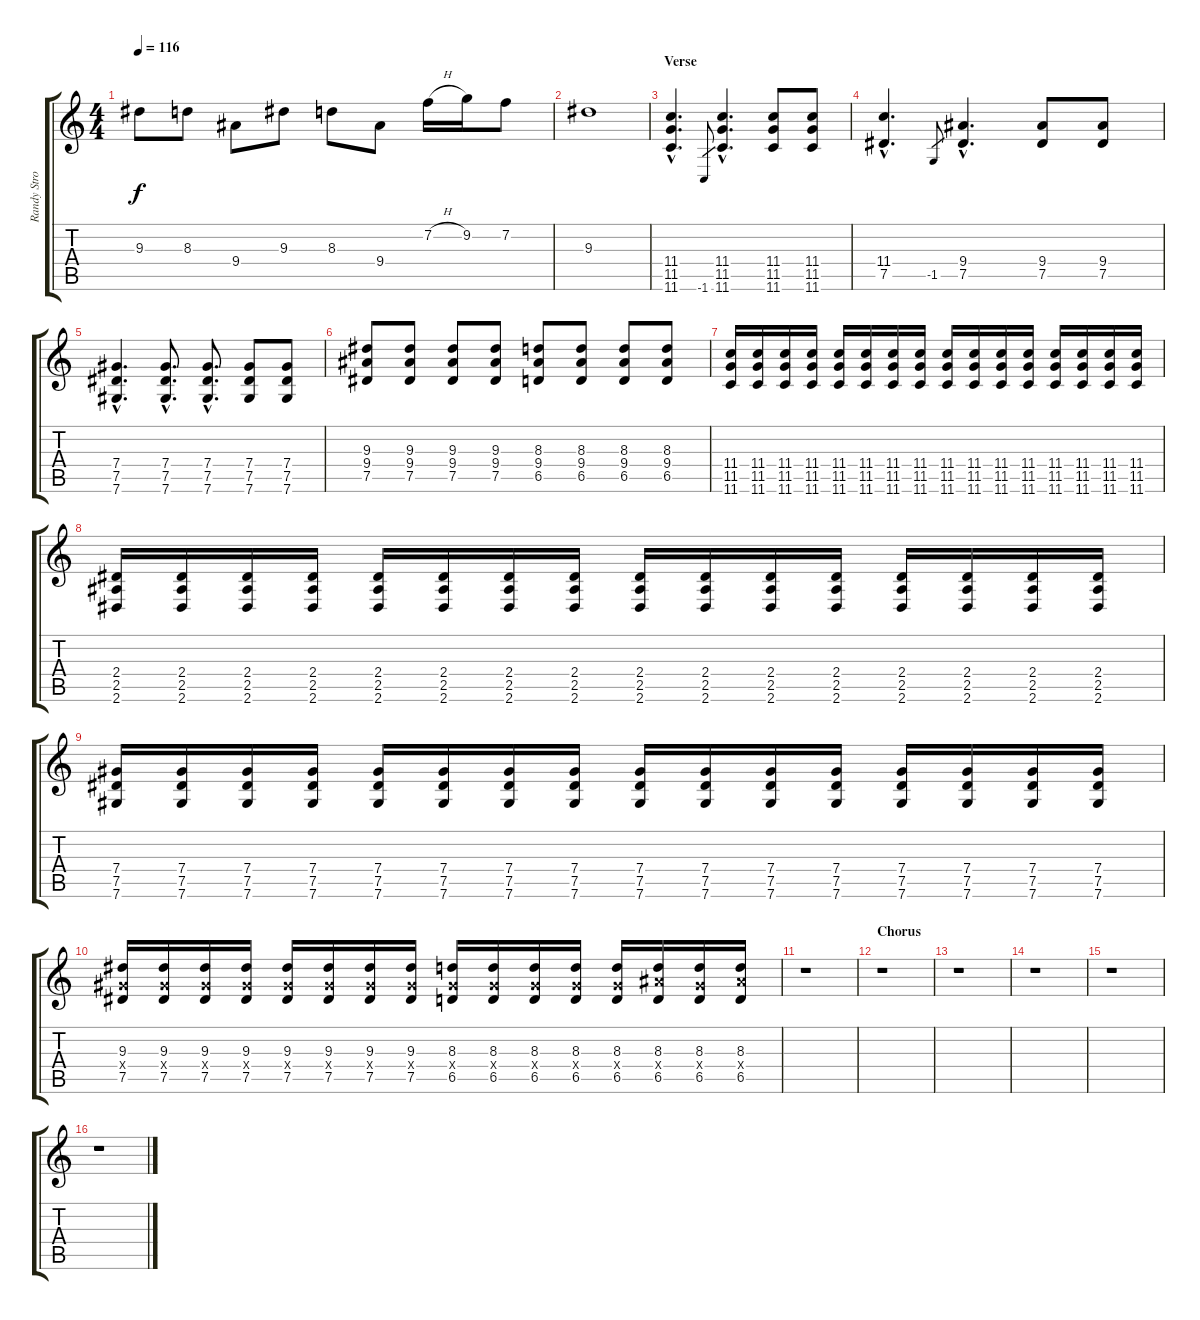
\track ("Randy Strohmeyer" "Randy Stro") {instrument distortionguitar}
\staff {score tabs}
\tuning (Eb4 Bb3 Gb3 Db3 Ab2 Db2) {hide}
\ts (4 4)
\tempo 116
\clef g2
\ks c
9.3.8{dy f} 8.3.8 9.4.8 9.3.8 8.3.8 9.4.8 7.2{h}.16 9.2.16 7.2.8 |
9.3.1 |
\section ("" "Verse")
(11.4{hac} 11.5{hac} 11.6{hac}).4{d} -1.6.8{gr} (11.4{hac} 11.5{hac} 11.6{hac}).4{d} (11.4 11.5 11.6).8 (11.4 11.5 11.6).8 |
(11.4{hac} 7.5{hac}).4{d} -1.5.8{gr} (9.4{hac} 7.5{hac}).4{d} (9.4 7.5).8 (9.4 7.5).8 |
(7.4{hac} 7.5{hac} 7.6{hac}).4{d} (7.4{hac} 7.5{hac} 7.6{hac}).8{d} (7.4{hac} 7.5{hac} 7.6{hac}).8{d} (7.4 7.5 7.6).8 (7.4 7.5 7.6).8 |
(9.3 9.4 7.5).8 (9.3 9.4 7.5).8 (9.3 9.4 7.5).8 (9.3 9.4 7.5).8 (8.3 9.4 6.5).8 (8.3 9.4 6.5).8 (8.3 9.4 6.5).8 (8.3 9.4 6.5).8 |
(11.4 11.5 11.6).16 (11.4 11.5 11.6).16 (11.4 11.5 11.6).16 (11.4 11.5 11.6).16 (11.4 11.5 11.6).16 (11.4 11.5 11.6).16 (11.4 11.5 11.6).16 (11.4 11.5 11.6).16 (11.4 11.5 11.6).16 (11.4 11.5 11.6).16 (11.4 11.5 11.6).16 (11.4 11.5 11.6).16 (11.4 11.5 11.6).16 (11.4 11.5 11.6).16 (11.4 11.5 11.6).16 (11.4 11.5 11.6).16 |
(2.4 2.5 2.6).16 (2.4 2.5 2.6).16 (2.4 2.5 2.6).16 (2.4 2.5 2.6).16 (2.4 2.5 2.6).16 (2.4 2.5 2.6).16 (2.4 2.5 2.6).16 (2.4 2.5 2.6).16 (2.4 2.5 2.6).16 (2.4 2.5 2.6).16 (2.4 2.5 2.6).16 (2.4 2.5 2.6).16 (2.4 2.5 2.6).16 (2.4 2.5 2.6).16 (2.4 2.5 2.6).16 (2.4 2.5 2.6).16 |
(7.4 7.5 7.6).16 (7.4 7.5 7.6).16 (7.4 7.5 7.6).16 (7.4 7.5 7.6).16 (7.4 7.5 7.6).16 (7.4 7.5 7.6).16 (7.4 7.5 7.6).16 (7.4 7.5 7.6).16 (7.4 7.5 7.6).16 (7.4 7.5 7.6).16 (7.4 7.5 7.6).16 (7.4 7.5 7.6).16 (7.4 7.5 7.6).16 (7.4 7.5 7.6).16 (7.4 7.5 7.6).16 (7.4 7.5 7.6).16 |
(9.3 7.4{x} 7.5).16 (9.3 7.4{x} 7.5).16 (9.3 7.4{x} 7.5).16 (9.3 7.4{x} 7.5).16 (9.3 7.4{x} 7.5).16 (9.3 7.4{x} 7.5).16 (9.3 7.4{x} 7.5).16 (9.3 7.4{x} 7.5).16 (8.3 7.4{x} 6.5).16 (8.3 7.4{x} 6.5).16 (8.3 7.4{x} 6.5).16 (8.3 7.4{x} 6.5).16 (8.3 7.4{x} 6.5).16 (8.3 9.4{x} 6.5).16 (8.3 7.4{x} 6.5).16 (8.3 9.4{x} 6.5).16 |
r.1 |
\section ("" "Chorus")
r.1 |
r.1 |
r.1 |
r.1 |
r.1
